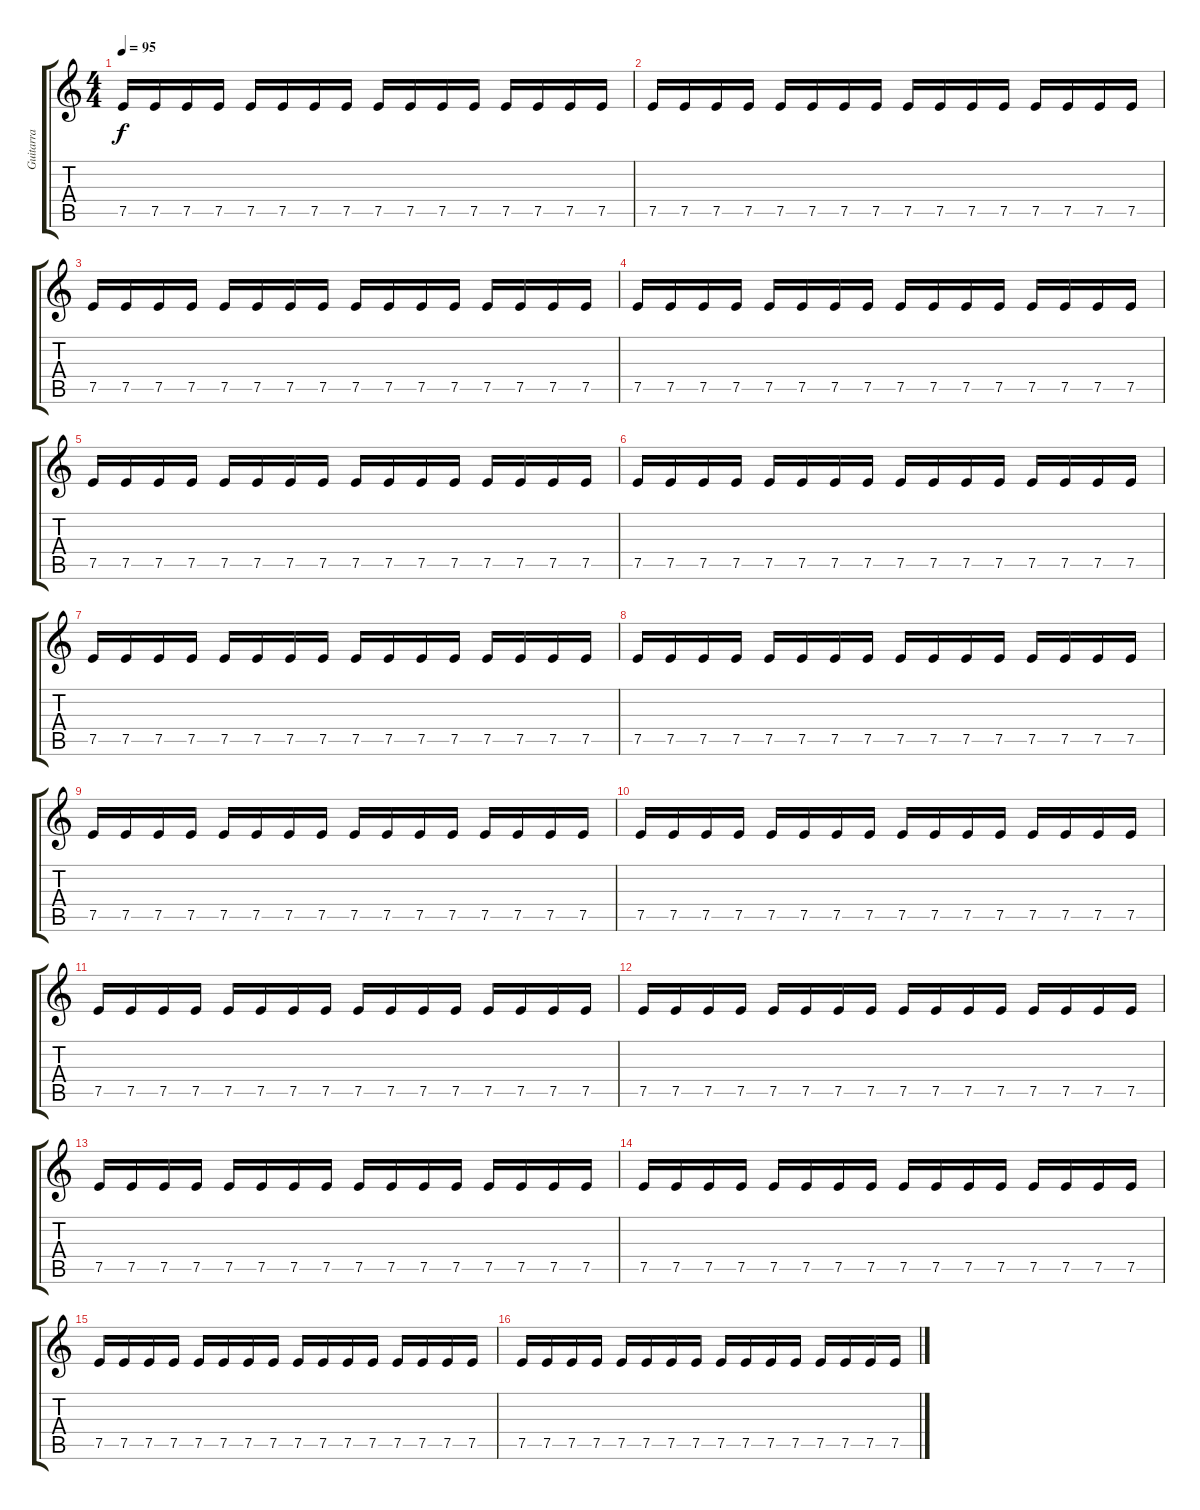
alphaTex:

\track ("Guitarra" "Guitarra") {instrument distortionguitar}
\staff {score tabs}
\tuning (E4 B3 G3 D3 A2 E2) {hide}
\ts (4 4)
\tempo 95
\clef g2
\ks c
7.5.16{dy f volume 5} 7.5.16 7.5.16 7.5.16 7.5.16 7.5.16 7.5.16 7.5.16 7.5.16 7.5.16 7.5.16 7.5.16 7.5.16 7.5.16 7.5.16 7.5.16 |
7.5.16 7.5.16 7.5.16 7.5.16 7.5.16 7.5.16 7.5.16 7.5.16 7.5.16 7.5.16 7.5.16 7.5.16 7.5.16 7.5.16 7.5.16 7.5.16 |
7.5.16 7.5.16 7.5.16 7.5.16 7.5.16 7.5.16 7.5.16 7.5.16 7.5.16 7.5.16 7.5.16 7.5.16 7.5.16 7.5.16 7.5.16 7.5.16 |
7.5.16 7.5.16 7.5.16 7.5.16 7.5.16 7.5.16 7.5.16 7.5.16 7.5.16 7.5.16 7.5.16 7.5.16 7.5.16 7.5.16 7.5.16 7.5.16 |
7.5.16{volume 5} 7.5.16 7.5.16 7.5.16 7.5.16 7.5.16 7.5.16 7.5.16 7.5.16 7.5.16 7.5.16 7.5.16 7.5.16 7.5.16 7.5.16 7.5.16 |
7.5.16 7.5.16 7.5.16 7.5.16 7.5.16 7.5.16 7.5.16 7.5.16 7.5.16 7.5.16 7.5.16 7.5.16 7.5.16 7.5.16 7.5.16 7.5.16 |
7.5.16 7.5.16 7.5.16 7.5.16 7.5.16 7.5.16 7.5.16 7.5.16 7.5.16 7.5.16 7.5.16 7.5.16 7.5.16 7.5.16 7.5.16 7.5.16 |
7.5.16 7.5.16 7.5.16 7.5.16 7.5.16 7.5.16 7.5.16 7.5.16 7.5.16 7.5.16 7.5.16 7.5.16 7.5.16 7.5.16 7.5.16 7.5.16 |
7.5.16{volume 5} 7.5.16 7.5.16 7.5.16 7.5.16 7.5.16 7.5.16 7.5.16 7.5.16 7.5.16 7.5.16 7.5.16 7.5.16 7.5.16 7.5.16 7.5.16 |
7.5.16 7.5.16 7.5.16 7.5.16 7.5.16 7.5.16 7.5.16 7.5.16 7.5.16 7.5.16 7.5.16 7.5.16 7.5.16 7.5.16 7.5.16 7.5.16 |
7.5.16 7.5.16 7.5.16 7.5.16 7.5.16 7.5.16 7.5.16 7.5.16 7.5.16 7.5.16 7.5.16 7.5.16 7.5.16 7.5.16 7.5.16 7.5.16 |
7.5.16 7.5.16 7.5.16 7.5.16 7.5.16 7.5.16 7.5.16 7.5.16 7.5.16 7.5.16 7.5.16 7.5.16 7.5.16 7.5.16 7.5.16 7.5.16 |
7.5.16 7.5.16 7.5.16 7.5.16 7.5.16 7.5.16 7.5.16 7.5.16 7.5.16 7.5.16 7.5.16 7.5.16 7.5.16 7.5.16 7.5.16 7.5.16 |
7.5.16 7.5.16 7.5.16 7.5.16 7.5.16 7.5.16 7.5.16 7.5.16 7.5.16 7.5.16 7.5.16 7.5.16 7.5.16 7.5.16 7.5.16 7.5.16 |
7.5.16 7.5.16 7.5.16 7.5.16 7.5.16 7.5.16 7.5.16 7.5.16 7.5.16 7.5.16 7.5.16 7.5.16 7.5.16 7.5.16 7.5.16 7.5.16 |
7.5.16 7.5.16 7.5.16 7.5.16 7.5.16 7.5.16 7.5.16 7.5.16 7.5.16 7.5.16 7.5.16 7.5.16 7.5.16 7.5.16 7.5.16 7.5.16
